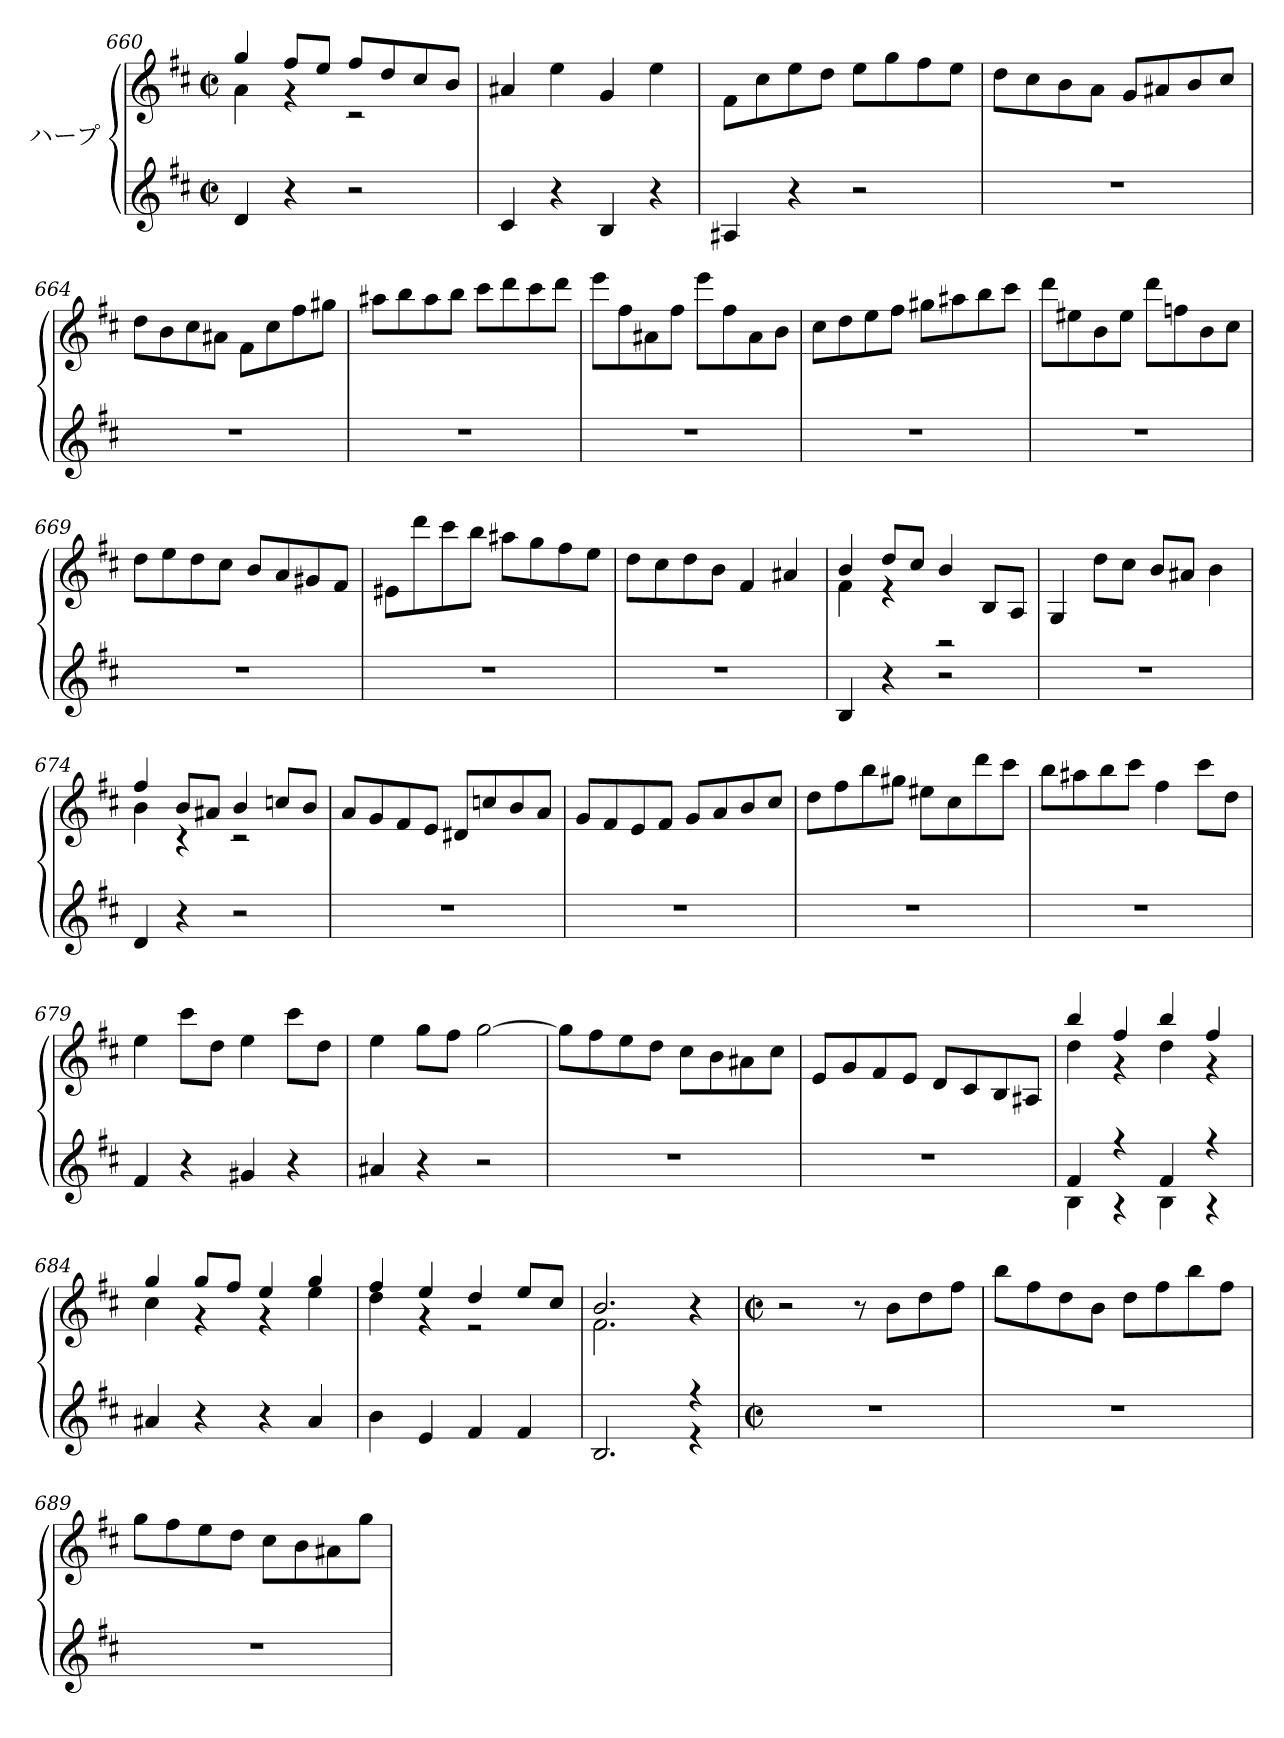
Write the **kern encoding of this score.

**kern	**kern
*part1	*part1
*staff2	*staff1
*I"ハープ	*
*clefG2	*clefG2
*k[f#c#]	*k[f#c#]
*M4/4	*M4/4
*met(c|)	*met(c|)
=660	=660
*	*^
4d/	4gg/	4a\
4r	8ff#/L	4r
.	8ee/J	.
2r	8ff#/L	2r
.	8dd/	.
.	8cc#/	.
.	8b/J	.
*	*v	*v
=661	=661
4c#/	4a#X/
4r	4ee\
4B/	4g/
4r	4ee\
=662	=662
4A#X/	8f#\L
.	8cc#\
4r	8ee\
.	8dd\J
2r	8ee\L
.	8gg\
.	8ff#\
.	8ee\J
=663	=663
1r	8dd\L
.	8cc#\
.	8b\
.	8a\J
.	8g/L
.	8a#X/
.	8b/
.	8cc#/J
=664	=664
1r	8dd\L
.	8b\
.	8cc#\
.	8a#X\J
.	8f#\L
.	8cc#\
.	8ff#\
.	8gg#X\J
!!LO:PB:g=z
=665	=665
1r	8aa#X\L
.	8bb\
.	8aa#\
.	8bb\J
.	8ccc#\L
.	8ddd\
.	8ccc#\
.	8ddd\J
=666	=666
1r	8eee\L
.	8ff#\
.	8a#X\
.	8ff#\J
.	8eee\L
.	8ff#\
.	8a#\
.	8b\J
=667	=667
1r	8cc#\L
.	8dd\
.	8ee\
.	8ff#\J
.	8gg#X\L
.	8aa#X\
.	8bb\
.	8ccc#\J
=668	=668
1r	8ddd\L
.	8ee#X\
.	8b\
.	8ee#\J
.	8ddd\L
.	8ffn\
.	8b\
.	8cc#\J
!!LO:LB:g=z
=669	=669
1r	8dd\L
.	8ee\
.	8dd\
.	8cc#\J
.	8b/L
.	8a/
.	8g#X/
.	8f#/J
=670	=670
1r	8e#X\L
.	8ddd\
.	8ccc#\
.	8bb\J
.	8aa#X\L
.	8gg\
.	8ff#\
.	8ee\J
=671	=671
1r	8dd\L
.	8cc#\
.	8dd\
.	8b\J
.	4f#/
.	4a#X/
=672	=672
*	*^
4B/	4b/	4f#\
4r	8dd/L	4r
.	8cc#/J	.
2r	4b/	2r
.	8B/L	.
.	8A/J	.
*	*v	*v
=673	=673
1r	4G/
.	8dd\L
.	8cc#\J
.	8b/L
.	8a#X/J
.	4b\
!!LO:LB:g=z
=674	=674
*	*^
4d/	4ff#/	4b\
4r	8b/L	4r
.	8a#X/J	.
2r	4b/	2r
.	8ccn/L	.
.	8b/J	.
*	*v	*v
=675	=675
1r	8a/L
.	8g/
.	8f#/
.	8e/J
.	8d#X/L
.	8ccn/
.	8b/
.	8a/J
=676	=676
1r	8g/L
.	8f#/
.	8e/
.	8f#/J
.	8g/L
.	8a/
.	8b/
.	8cc#/J
=677	=677
1r	8dd\L
.	8ff#\
.	8bb\
.	8gg#X\J
.	8ee#X\L
.	8cc#\
.	8ddd\
.	8ccc#\J
=678	=678
1r	8bb\L
.	8aa#X\
.	8bb\
.	8ccc#\J
.	4ff#\
.	8ccc#\L
.	8dd\J
!!LO:LB:g=z
=679	=679
4f#/	4ee\
4r	8ccc#\L
.	8dd\J
4g#X/	4ee\
4r	8ccc#\L
.	8dd\J
=680	=680
4a#X/	4ee\
4r	8gg\L
.	8ff#\J
2r	[2gg\
=681	=681
1r	8gg\L]
.	8ff#\
.	8ee\
.	8dd\J
.	8cc#\L
.	8b\
.	8a#X\
.	8cc#\J
=682	=682
1r	8e/L
.	8g/
.	8f#/
.	8e/J
.	8d/L
.	8c#/
.	8B/
.	8A#X/J
=683	=683
*^	*^
4f#/	4B\	4bb/	4dd\
4r	4r	4ff#/	4r
4f#/	4B\	4bb/	4dd\
4r	4r	4ff#/	4r
*v	*v	*	*
=684	=684	=684
4a#X/	4gg/	4cc#\
4r	8gg/L	4r
.	8ff#/J	.
4r	4ee/	4r
4a#/	4gg/	4ee\
!!LO:LB:g=z	!!
=685	=685	=685
4b\	4ff#/	4dd\
4e/	4ee/	4r
4f#/	4dd/	2r
4f#/	8ee/L	.
.	8cc#/J	.
=686	=686	=686
*^	*	*
2.B/	2.ryy	2.b/	2.f#\
4r	4r	4r	4ryy
*v	*v	*	*
*	*v	*v
!!LO:LB:g=z
=687	=687
*M4/4	*M4/4
*met(c|)	*met(c|)
*^	*^
!	!	!LO:TX:a:t=Double	!
*v	*v	*	*
*	*v	*v
1r	2r
.	8r
.	8b\L
.	8dd\
.	8ff#\J
=688	=688
1r	8bb\L
.	8ff#\
.	8dd\
.	8b\J
.	8dd\L
.	8ff#\
.	8bb\
.	8ff#\J
=689	=689
1r	8gg\L
.	8ff#\
.	8ee\
.	8dd\J
.	8cc#\L
.	8b\
.	8a#X\
.	8gg\J
=	=
*-	*-
